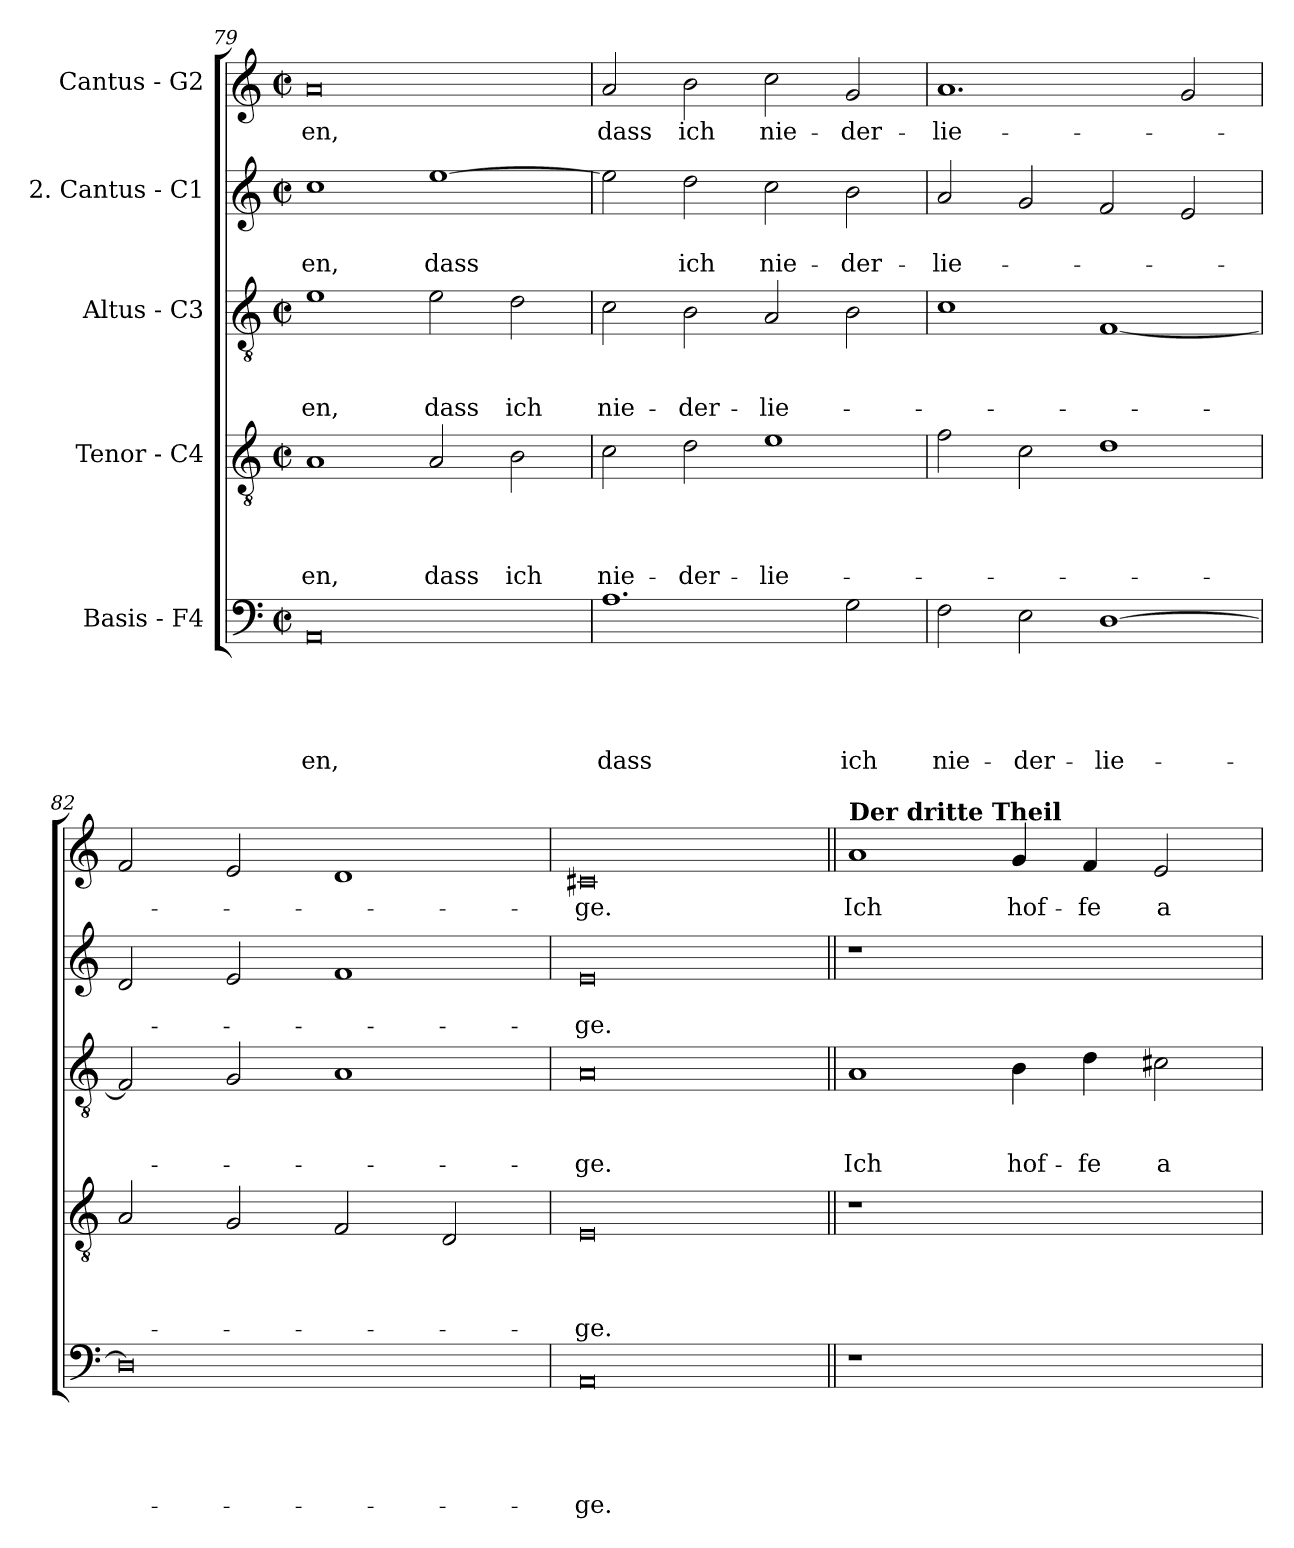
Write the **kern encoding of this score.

**kern	**text	**text	**text	**text	**text	**kern	**text	**text	**text	**text	**kern	**text	**text	**text	**kern	**text	**text	**kern	**text
*part5	*part5	*part5	*part5	*part5	*part5	*part4	*part4	*part4	*part4	*part4	*part3	*part3	*part3	*part3	*part2	*part2	*part2	*part1	*part1
*staff5	*staff5	*staff5	*staff5	*staff5	*staff5	*staff4	*staff4	*staff4	*staff4	*staff4	*staff3	*staff3	*staff3	*staff3	*staff2	*staff2	*staff2	*staff1	*staff1
*I"Basis - F4	*	*	*	*	*	*I"Tenor - C4	*	*	*	*	*I"Altus - C3	*	*	*	*I"2. Cantus - C1	*	*	*I"Cantus - G2	*
*clefF4	*	*	*	*	*	*clefGv2	*	*	*	*	*clefGv2	*	*	*	*clefG2	*	*	*clefG2	*
*k[]	*	*	*	*	*	*k[]	*	*	*	*	*k[]	*	*	*	*k[]	*	*	*k[]	*
*C:	*	*	*	*	*	*C:	*	*	*	*	*C:	*	*	*	*C:	*	*	*C:	*
*M2/2	*	*	*	*	*	*M2/2	*	*	*	*	*M2/2	*	*	*	*M2/2	*	*	*M2/2	*
*met(c|)	*	*	*	*	*	*met(c|)	*	*	*	*	*met(c|)	*	*	*	*met(c|)	*	*	*met(c|)	*
=79	=79	=79	=79	=79	=79	=79	=79	=79	=79	=79	=79	=79	=79	=79	=79	=79	=79	=79	=79
!	!	!	!	!	!LO:LY:b	!	!	!	!	!LO:LY:b	!	!	!	!LO:LY:b	!	!	!LO:LY:b	!	!LO:LY:b
0AA	.	.	.	.	-en,	1A	.	.	.	-en,	1e	.	.	-en,	1cc	.	-en,	0a	-en,
!	!	!	!	!	!	!	!	!	!	!LO:LY:b	!	!	!	!LO:LY:b	!	!	!LO:LY:b	!	!
.	.	.	.	.	.	2A/	.	.	.	dass	2e\	.	.	dass	[1ee	.	dass	.	.
!	!	!	!	!	!	!	!	!	!	!LO:LY:b	!	!	!	!LO:LY:b	!	!	!	!	!
.	.	.	.	.	.	2B\	.	.	.	ich	2d\	.	.	ich	.	.	.	.	.
=80	=80	=80	=80	=80	=80	=80	=80	=80	=80	=80	=80	=80	=80	=80	=80	=80	=80	=80	=80
!	!	!	!	!	!LO:LY:b	!	!	!	!	!LO:LY:b	!	!	!	!LO:LY:b	!	!	!	!	!LO:LY:b
1.A	.	.	.	.	dass	2c\	.	.	.	nie-	2c\	.	.	nie-	2ee\]	.	.	2a/	dass
!	!	!	!	!	!	!	!	!	!	!LO:LY:b	!	!	!	!LO:LY:b	!	!	!LO:LY:b	!	!LO:LY:b
.	.	.	.	.	.	2d\	.	.	.	-der-	2B\	.	.	-der-	2dd\	.	ich	2b\	ich
!	!	!	!	!	!	!	!	!	!	!LO:LY:b	!	!	!	!LO:LY:b	!	!	!LO:LY:b	!	!LO:LY:b
.	.	.	.	.	.	1e	.	.	.	-lie-	2A/	.	.	-lie-	2cc\	.	nie-	2cc\	nie-
!	!	!	!	!	!LO:LY:b	!	!	!	!	!	!	!	!	!	!	!	!LO:LY:b	!	!LO:LY:b
2G\	.	.	.	.	ich	.	.	.	.	.	2B\	.	.	.	2b\	.	-der-	2g/	-der-
=81	=81	=81	=81	=81	=81	=81	=81	=81	=81	=81	=81	=81	=81	=81	=81	=81	=81	=81	=81
!	!	!	!	!	!LO:LY:b	!	!	!	!	!	!	!	!	!	!	!	!LO:LY:b	!	!LO:LY:b
2F\	.	.	.	.	nie-	2f\	.	.	.	.	1c	.	.	.	2a/	.	-lie-	1.a	-lie-
!	!	!	!	!	!LO:LY:b	!	!	!	!	!	!	!	!	!	!	!	!	!	!
2E\	.	.	.	.	-der-	2c\	.	.	.	.	.	.	.	.	2g/	.	.	.	.
!	!	!	!	!	!LO:LY:b	!	!	!	!	!	!	!	!	!	!	!	!	!	!
[1D	.	.	.	.	-lie-	1d	.	.	.	.	[1F	.	.	.	2f/	.	.	.	.
.	.	.	.	.	.	.	.	.	.	.	.	.	.	.	2e/	.	.	2g/	.
=82	=82	=82	=82	=82	=82	=82	=82	=82	=82	=82	=82	=82	=82	=82	=82	=82	=82	=82	=82
0D]	.	.	.	.	.	2A/	.	.	.	.	2F/]	.	.	.	2d/	.	.	2f/	.
.	.	.	.	.	.	2G/	.	.	.	.	2G/	.	.	.	2e/	.	.	2e/	.
.	.	.	.	.	.	2F/	.	.	.	.	1A	.	.	.	1f	.	.	1d	.
.	.	.	.	.	.	2D/	.	.	.	.	.	.	.	.	.	.	.	.	.
=83	=83	=83	=83	=83	=83	=83	=83	=83	=83	=83	=83	=83	=83	=83	=83	=83	=83	=83	=83
!	!	!	!	!	!LO:LY:b	!	!	!	!	!LO:LY:b	!	!	!	!LO:LY:b	!	!	!LO:LY:b	!	!LO:LY:b
0AA	.	.	.	.	-ge.	0E	.	.	.	-ge.	0A	.	.	-ge.	0e	.	-ge.	0c#X	-ge.
!!LO:LB:g=z
=84||	=84||	=84||	=84||	=84||	=84||	=84||	=84||	=84||	=84||	=84||	=84||	=84||	=84||	=84||	=84||	=84||	=84||	=84||	=84||
!	!	!	!	!	!	!	!	!	!	!	!	!	!	!	!	!	!	!LO:TX:a:B:t=Der dritte Theil	!
!	!	!	!	!	!	!	!	!	!	!	!	!	!	!LO:LY:b	!	!	!	!	!LO:LY:b
1r	.	.	.	.	.	1r	.	.	.	.	1A	.	.	Ich	1r	.	.	1a	Ich
!	!	!	!	!	!	!	!	!	!	!	!	!	!	!LO:LY:b	!	!	!	!	!LO:LY:b
1ryy	.	.	.	.	.	1ryy	.	.	.	.	4B\	.	.	hof-	1ryy	.	.	4g/	hof-
!	!	!	!	!	!	!	!	!	!	!	!	!	!	!LO:LY:b	!	!	!	!	!LO:LY:b
.	.	.	.	.	.	.	.	.	.	.	4d\	.	.	-fe	.	.	.	4f/	-fe
!	!	!	!	!	!	!	!	!	!	!	!	!	!	!LO:LY:b	!	!	!	!	!LO:LY:b
.	.	.	.	.	.	.	.	.	.	.	2c#X\	.	.	a-	.	.	.	2e/	a-
=	=	=	=	=	=	=	=	=	=	=	=	=	=	=	=	=	=	=	=
*-	*-	*-	*-	*-	*-	*-	*-	*-	*-	*-	*-	*-	*-	*-	*-	*-	*-	*-	*-
